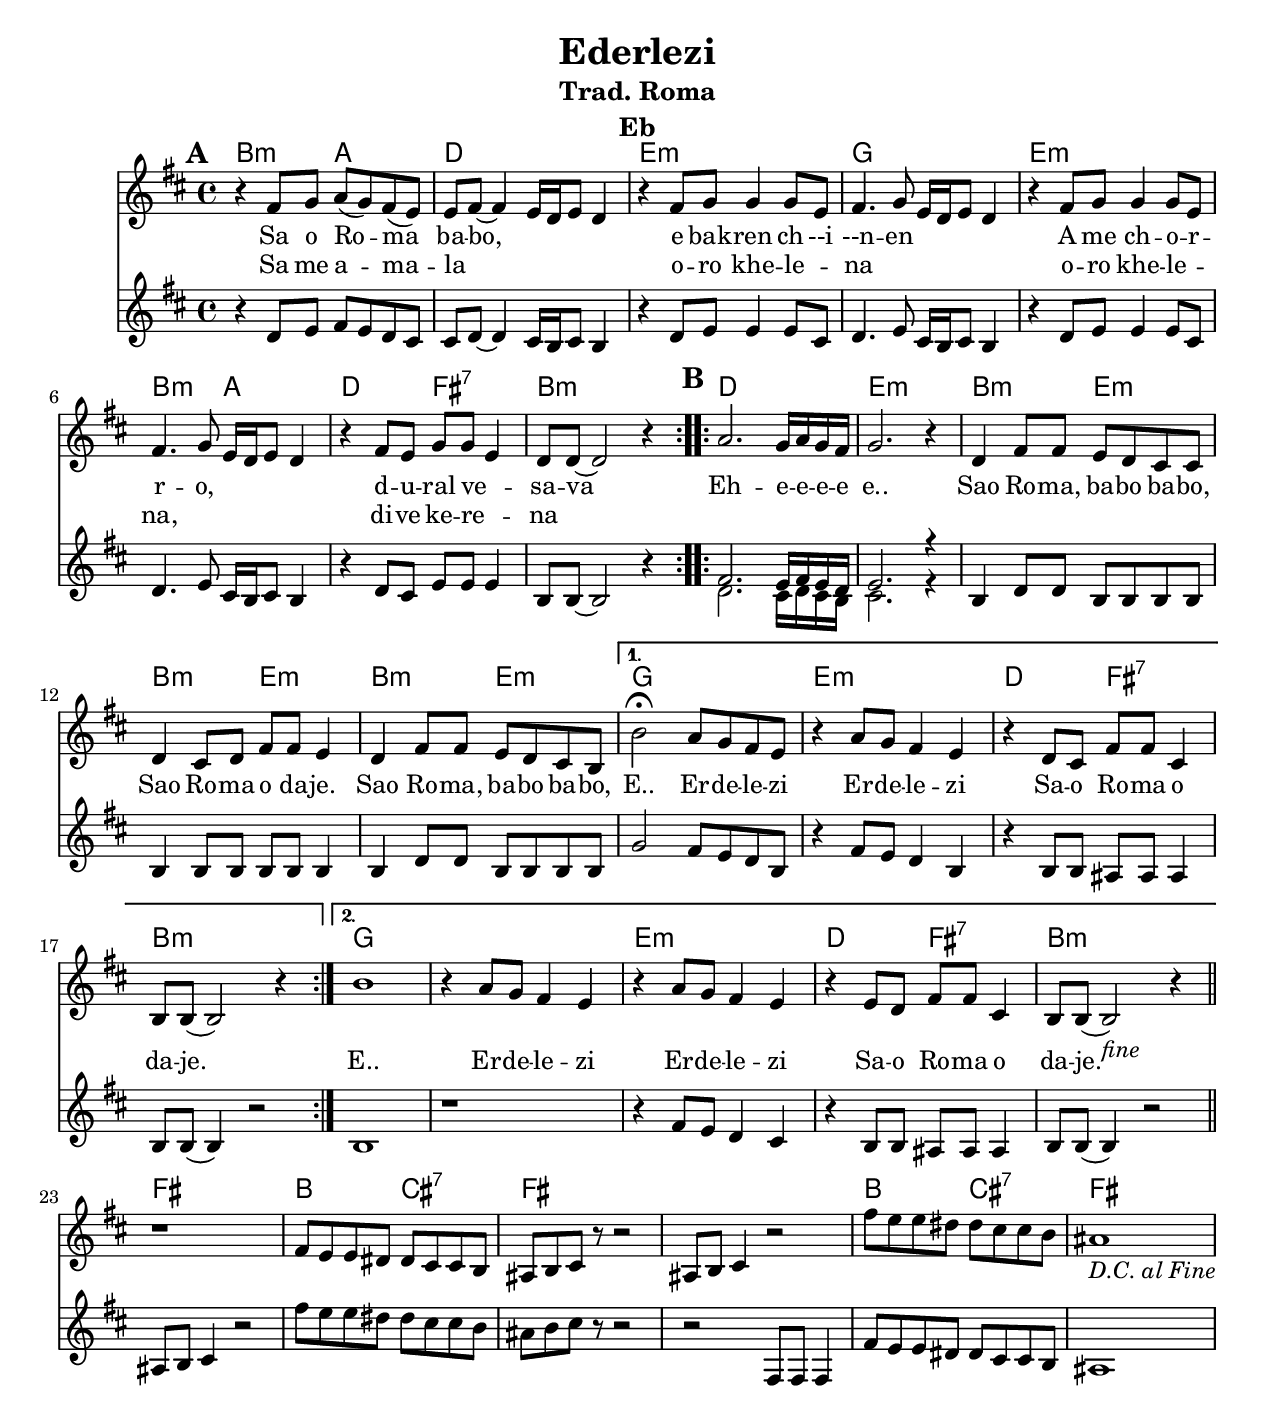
\version "2.18.0"
\include "english.ly"
\pointAndClickOff
%showLastLength = R1*12
\paper{
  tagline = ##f
  print-all-headers = ##t
  #(set-paper-size "letter")
}
date = #(strftime "%d-%m-%Y" (localtime (current-time)))

%\markup{ \italic{ " Updated " \date  }  }

%\markup{ Got something to say? }

global = {
  \clef treble
  \key d \minor
  \time 4/4
  \set Score.markFormatter = #format-mark-box-alphabet
}

%#################################### Melody ########################
primos = \relative c' {
  \global
  %\partial 16*3 a16 d f   %lead in notes

  \repeat volta 2{
    \mark \default
    r4 a8 bf c (bf)a (g)
    g8 a~a4     g16 f g8 f4
    r4 a8 bf bf4 bf8 g|
    a4. bf8 g16 f g8 f4|

    r4 a8 bf bf4 bf8 g|
    a4. bf8 g16 f g8 f4|
    r4 a8 g bf bf g4|
    f8 f~f2 r4|
  }
  %\alternative { { }{ } }

  \repeat volta 2{
    \mark \default

        c'2.bf16 c bf a
        bf2. r4

    f4 a8 a g f e e|
    f4 e8 f a a g4|
    f4 a8 a g f e d|
  }
  \alternative {
    {
      d'2 \fermata c8 bf a g
      r4 c8 bf a4 g
      r4 f8 e a a e4|
      d8 d (d2) r4|
    }
    {
      d'1 |
      r4 c8 bf a4 g|
      r4 c8 bf a4 g
      r4 g8 f a a e4|
      d8 d (d2) _\markup{\italic fine} r4| \bar"||"
    }
  }
  r1
  a'8 g g fs fs e e d
  cs8 d e r r2
  cs8 d e4 r2
  a'8 g g fs fs e e d
  cs1 _\markup {\italic {D.C. al Fine}}

}
\addlyrics{
  %https://musescore.com/user/35722119/scores/6322876
  Sa o Ro -- ma ba -- bo,
  \repeat unfold 4{\skip2}
  e bak -- ren ch --i --n --  en
  \repeat unfold 4{\skip2}
  A me ch -- o --  -- r -- r -- o,
  \repeat unfold 4{\skip2}
  d -- u -- ral ve --  _ sa -- va
  \repeat unfold 1 {}

  Eh -- e -- e -- e -- e e..
  Sao Ro -- ma, ba -- bo ba -- bo,
  Sao Ro -- ma  o da -- je.
  Sao Ro -- ma, ba -- bo ba -- bo,
  % first end
  E.. Er -- de -- le -- zi
  Er -- de -- le -- zi
  Sa -- o Ro -- ma  o da -- je.
 % 2nd end
  E.. Er -- de -- le -- zi
  Er -- de -- le -- zi
  Sa -- o Ro -- ma  o da -- je.

}
\addlyrics{
Sa me a -- ma -- la _
\repeat unfold 4{\skip2}
o -- ro khe -- le -- _ na
\repeat unfold 5{\skip2}
o -- ro khe -- le -- _ na,
\repeat unfold 5{\skip2}
di -- ve ke -- re -- _  na
}
secund = \relative c {
  \global
  %\partial 16*3 a16 d f   %lead in notes

  \repeat volta 2{
    \mark \default
    r4 f8 g a g f e
    e8 f~f4 e16 d e8 d4|
    r4 f8 g g4 g8 e|
    f4. g8 e16 d e8 d4|

    r4 f8 g g4 g8 e
    f4. g8 e16 d e8 d4|
    r4 f8 e g g g4|
    d8 d~d2 r4|
  }
  %\alternative { { }{ } }

  \repeat volta 2{
    \mark \default
 <<

      {
        a'2. g16 a g f|
        g2. r4|
      }
      \\
      {
         f2. e16 f e d|
    e2. r4|
      }

    >>


    d4 f8 f d d d d|
    d4 d8 d d d d4
    d4 f8 f d d d d|
  }
  \alternative {
    {
      bf'2 a8 g f d
      r4 a'8 g f4 d
      r4 d8 d cs cs cs4
      d8 d (d4) r2
    }
    {
      d1
      r1
      r4 a'8 g f4 e
      r4 d8 d cs cs cs4
      d8 d(d4) r2
    }
  }
  cs8 d e4 r2
  a'8 g g fs fs e e d
  cs8 d e r r2
  r2 a,,8 a a4
  a'8 g g fs fs e e d
  cs1
}

%################################# Chords #######################
harmonies = \chordmode {
  d2:m
  c2
  f1
  g1:m
  bf1
  g1:m
  d2:m
  c2
  f2
  a2:7
  d1:m
  %B
  f1
  g1:m
  d2:m
  g2:m
  d2:m
  g2:m % 12
  d2:m g2:m
  %ending 1 and 2
  bf1 g1:m
  f2 a2:7
  d1:m
  bf1*2 g1:m
  f2 a2:7
  d1:m
  %end part
  a1
  d2 e2:7
  a1*2
  d2 e2:7
  a1
}

\score {\transpose c a
  <<
    \new ChordNames {
      \set chordChanges = ##f
      \harmonies
    }
    \new Staff
    \primos
    \new Staff \secund
    %\new Staff \partcombine \primos \secund
  >>
  \header{
    title= "Ederlezi"
    subtitle="Trad. Roma"
    composer= ""
    instrument = "Eb"
    arranger= ""
  }
  \layout{indent = 1.0\cm}
  \midi {
    \tempo 4 = 120

    % \midi { }
  }
}
%{
% more verses:
\markup{}
\markup {
  \fill-line {
    \hspace #0.1 % distance from left margin
    \column {
      \line { "1."
	\column {
	  ""
	}
      }
      \hspace #0.2 % vertical distance between verses
      \line { "2."
	\column {
	 ""
	}
      }
    }
    \hspace #0.1  % horiz. distance between columns
    \column {
      \line { "3."
	\column {
	  ""
	}
      }
      \hspace #0.2 % distance between verses
      \line { "4."
	\column {
	 ""
	}
      }
    }
    \hspace #0.1 % distance to right margin
  }
}

%}


%{
https://www.youtube.com/watch?v=yGuCqAfxNqU
 Sa o Roma babo,
E bakren cinen.
A me coro, dural besava.
A a daje, amaro dive.
Amaro dive erdelezi.
Ediwado babo, amenge bakro.
Sa o Roma, babo.
E bakren cinen. Eeee...j,
Sa o Roma, babo babo,
Sa o Roma daje. Sa o Roma, babo babo,
E.. Erdelezi. Erdelezi,
Sa o Roma Daje. Eeee...
Sa o Roma, babo babo,
Sa o Roma daje.
Sa o Roma, babo babo,
 Eeee... Erdelezi, Erdelezi.
Sa o Roma Daje

***************

LYRICS IN ROMANI
Sa me amala oro khelena Oro khelena,
dive kerena
Sa o Roma daje
Sa o Roma babo babo
Sa o Roma o daje Sa o Roma babo babo Ej, Ederlezi Ederlezi
 Sa o Roma daje Amaro dive Amaro dive,
Ederlezi Sa me amala oro khelena Oro khelena, dive kerena Sa o Roma daje Sa o Roma babo babo Sa o Roma daje Sa o Roma babo babo Ej, Ederlezi Ederlezi Sa o Roma daje Sa me amala oro khelena Oro khelena, dive kerena Sa o Roma babo, e bakren chinen Amaro dive E devado babo Sa o Roma babo babo Sa o Roma o daje Sa o Roma babo babo Ej, Ederlezi Ederlezi Sa o Roma daje Sa o Roma babo babo Sa o Roma o daje Sa o Roma babo babo Ederlezi Ederlezi Sa o Roma daje LYRICS IN ENGLISH All my friends are dancing the oro Dancing the oro, celebrating the day Dancing the oro, celebrating the day All the Roma, dad, dad All the Roma, mommy All the Roma, dad, dad Oh! Ederlezi Ederlezi All the Roma, mommy Our day Our day, Ederlezi All my friends are dancing the oro Dancing the oro, celebrating the day All the Roma, mommy All the Roma, dad, dad All the Roma, mommy All the Roma, dad, dad Oh! Ederlezi Ederlezi All the Roma, mommy All my friends are dancing the oro Dancing the oro, celebrating the day All the Roma, dad, slaughter lambs Our day They give us, Dad, All the Roma, dad, dad All the Roma, mommy All the Roma, dad, dad Oh! Ederlezi Ederlezi All the Roma, mommy All the Roma, dad, dad All the Roma, mommy All the Roma, dad, dad Ederlezi Ederlezi All the Roma, mommy LYRICS IN TURKISH Tüm arkadaşlarım hora oynuyor Hora oynayıp bugünü kutluyorlar Tüm Roma, anneciğim Tüm Roma, baba, baba Tüm Roma, anneciğim Tüm Roma, baba, baba Ey, Ederlezi Ederlezi Tüm Roma, anneciğim Bizim günümüz Bizim günümüz, Ederlezi Tüm arkadaşlarım hora oynuyor Hora oynayıp bugünü kutluyorlar Tüm Roma, anneciğim Tüm Roma, baba, baba Tüm Roma, anneciğim Tüm Roma, baba, baba Ey, Ederlezi Ederlezi Tüm Roma, anneciğim Tüm arkadaşlarım hora oynuyor Hora oynayıp bugünü kutluyorlar Tüm Roma, baba, kuzu avlıyor Bizim günümüz Bize, baba, Tüm Roma, baba, baba Tüm Roma, anneciğim Tüm Roma, baba, baba Ey, Ederlezi Ederlezi Tüm Roma, anneciğim Tüm Roma, baba, baba Tüm Roma, anneciğim Tüm Roma, baba, baba Ederlezi Ederlezi Tüm Roma, anneciğim LYRICS IN FRENCH Tous mes amis dansent l'oro Ils dansent l'oro, ils fêtent le jour Tous les Roms, maman Tous les Roms, papa, papa Tous les Roms, maman Tous les Roms, papa, papa Ô! Ederlezi Ederlezi Tous les Roms, maman Notre jour Notre jour, Ederlezi Tous mes amis dansent l'oro Ils dansent l'oro, ils fêtent le jour Tous les Roms, maman Tous les Roms, papa, papa Tous les Roms, maman Tous les Roms, papa, papa Ô! Ederlezi Ederlezi Tous les Roms, maman Tous mes amis dansent l'oro Ils dansent l'oro, ils fêtent le jour Tous les Roms, papa, sacrifient l'agneau Notre jour Ils nous donnent, Papa Tous les Roms, papa, papa Tous les Roms, maman Tous les Roms, papa, papa Ô! Ederlezi Ederlezi Tous les Roms, maman Tous les Roms, papa, papa Tous les Roms, maman Tous les Roms, papa, papa Ederlezi Ederlezi Tous les Roms, maman LYRICS IN PORTUGUESE Todos os meus amigos dançam o oro Dançam o oro, celebram o dia Toda a Roma mamãe Toda a Roma papai, papai Toda a Roma mamãe Toda a Roma papai, papai Ó! Ederlezi Ederlezi Toda a Roma mamãe Nosso dia Nosso dia, Ederlezi Todos os meus amigos dançam o oro Dançam o oro, celebram o dia Toda a Roma mamãe Toda a Roma papai, papai Toda a Roma mamãe Toda a Roma papai, papai Ó! Ederlezi Ederlezi Toda a Roma mamãe Todos os meus amigos dançam o oro Dançam o oro, celebram o dia Toda a Roma, papai, sacrifica cordeiros Nosso dia Oferecemos, papai, Toda a Roma papai, papai Toda a Roma mamãe Toda a Roma papai, papai Ó! Ederlezi Ederlezi Toda a Roma mamãe Toda a Roma papai, papai Toda a Roma mamãe Toda a Roma papai, papai Ederlezi Ederlezi Toda a Roma mamãe

%}